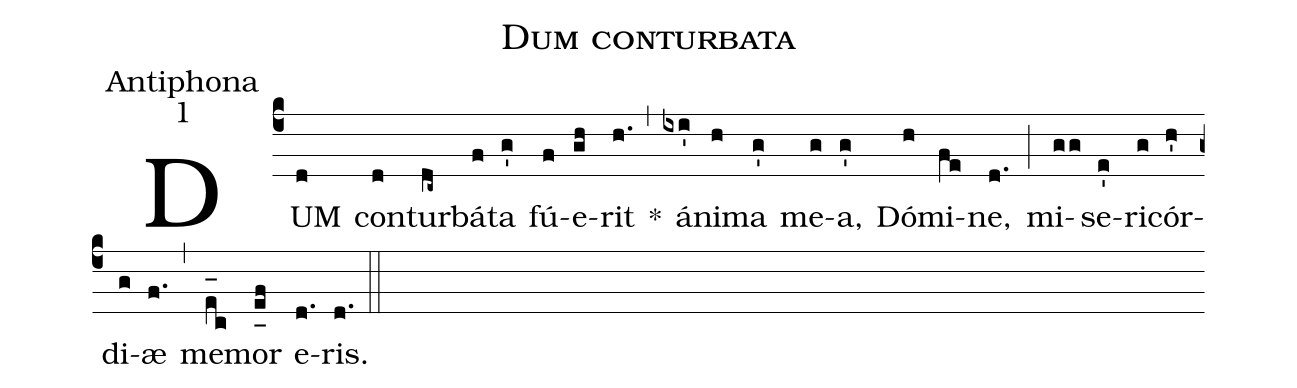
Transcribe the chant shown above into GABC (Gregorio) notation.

name:Dum conturbata;
office-part:Antiphona;
mode:1;
%%
(c4) DUM(d) con(d)tur(dc~)bá(f)ta(g') fú(f)e(gh)rit(h.) *(,) á(ixi')ni(h)ma(g') me(g)a,(g') Dó(h)mi(fe)ne,(d.) (;) mi(gg)se(e')ri(g)cór(h')di(g)æ(f.) (,) me(e_[oh:h]c)mor(e_[uh:l]f) e(d.)ris.(d.)  (::)
